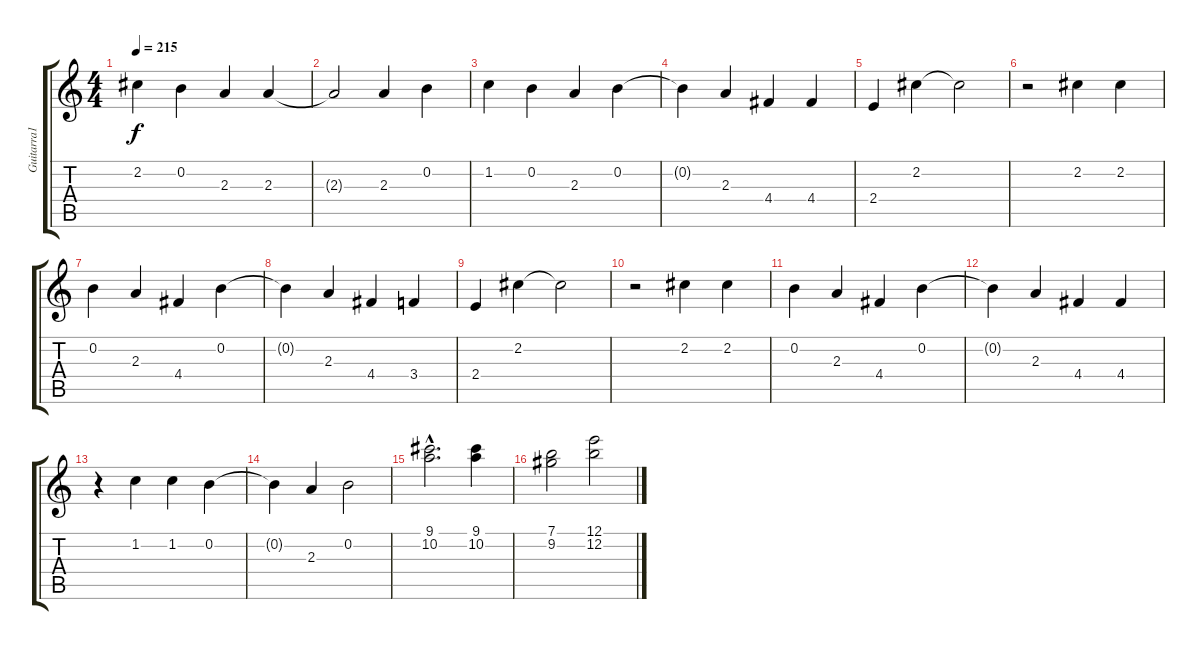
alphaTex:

\track ("Guitarra1" "Guitarra1") {instrument electricguitarclean}
\staff {score tabs}
\tuning (E4 B3 G3 D3 A2 E2) {hide}
\ts (4 4)
\tempo 215
\clef g2
\ks c
2.2.4{dy f} 0.2.4 2.3.4 2.3.4 |
2.3{t}.2 2.3.4 0.2.4 |
1.2.4 0.2.4 2.3.4 0.2.4 |
0.2{t}.4 2.3.4 4.4.4 4.4.4 |
2.4.4 2.2.4 2.2{t}.2 |
r.2 2.2.4 2.2.4 |
0.2.4 2.3.4 4.4.4 0.2.4 |
0.2{t}.4 2.3.4 4.4.4 3.4.4 |
2.4.4 2.2.4 2.2{t}.2 |
r.2 2.2.4 2.2.4 |
0.2.4 2.3.4 4.4.4 0.2.4 |
0.2{t}.4 2.3.4 4.4.4 4.4.4 |
r.4 1.2.4 1.2.4 0.2.4 |
0.2{t}.4 2.3.4 0.2.2 |
(9.1{hac} 10.2{hac}).2{d} (9.1 10.2).4 |
(7.1 9.2).2 (12.1 12.2).2
